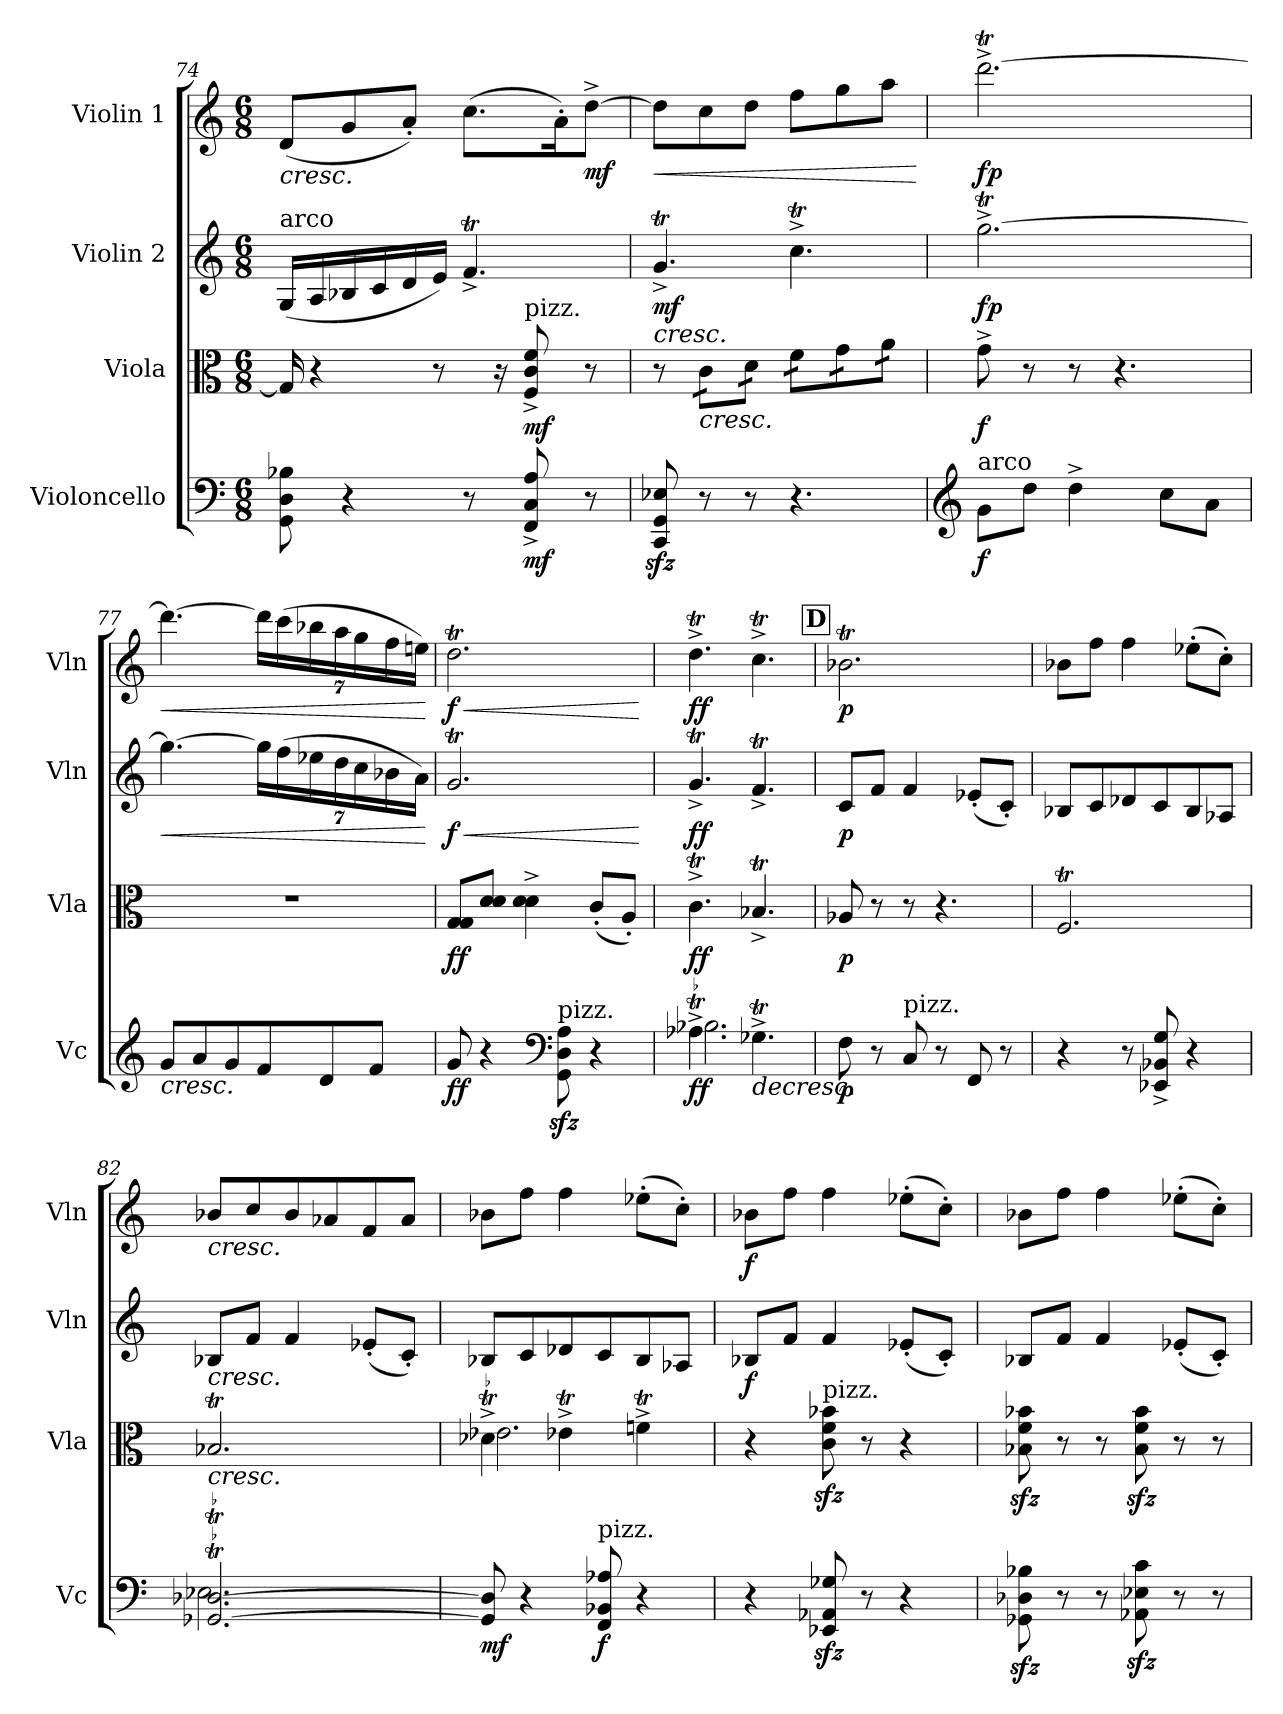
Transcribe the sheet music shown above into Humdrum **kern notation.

**kern	**dynam	**kern	**dynam	**kern	**dynam	**kern	**dynam
*part4	*part4	*part3	*part3	*part2	*part2	*part1	*part1
*staff4	*staff4	*staff3	*staff3	*staff2	*staff2	*staff1	*staff1
*I"Violoncello	*	*I"Viola	*	*I"Violin 2	*	*I"Violin 1	*
*I'Vc	*	*I'Vla	*	*I'Vln	*	*I'Vln	*
*clefF4	*	*clefC3	*	*clefG2	*	*clefG2	*
*k[]	*	*k[]	*	*k[]	*	*k[]	*
*M6/8	*	*M6/8	*	*M6/8	*	*M6/8	*
=74	=74	=74	=74	=74	=74	=74	=74
!	!	!	!	!LO:TX:a:t=arco	!	!	!
!	!	!	!	!	!	!	!LO:HP:b
8GG\ 8D\ 8B-X\	.	16G/]	.	(16G/LL	.	(8d/L	<
.	.	4r	.	16A/	.	.	.
4r	.	.	.	16B-X/	.	8g/	.
.	.	.	.	16c/	.	.	.
.	.	.	.	16d/	.	8a'/J)	.
.	.	8r	.	16e/JJ)	.	.	.
8r	.	.	.	4.fT^/	.	(8.cc\L	.
.	.	16r	.	.	.	.	.
!	!	!LO:TX:a:t=pizz.	!	!	!	!	!
!	!LO:DY:b	!	!LO:DY:b	!	!	!	!
8FF/^ 8C/^ 8A/^	mf	8F/^ 8c/^ 8f/^	mf	.	.	.	.
.	.	.	.	.	.	16a'\K)	.
!	!	!	!	!	!	!	!LO:DY:b
8r	.	8r	.	.	.	[8dd^\J	mf
=75	=75	=75	=75	=75	=75	=75	=75
!	!	!	!	!	!LO:HP:b	!	!LO:HP:b
!	!	!	!	!	!LO:DY:n=1:b	!	!
8CC/zz< 8GG/zz< 8E-X/zz<	.	8r	.	4.gT^/	< mf	8dd\L]	<
!	!	!LO:TX:a:t=arco	!	!	!	!	!
!	!	!	!LO:HP:b	!	!	!	!
*	*	*tremolo	*	*	*	*	*
8r	.	16c\LL	<	.	.	8cc\	.
.	.	16c\	.	.	.	.	.
8r	.	16d\	.	.	.	8dd\J	.
.	.	16d\JJ	.	.	.	.	.
4.r	.	16f\LL	.	4.ccT^\	.	8ff\L	.
.	.	16f\	.	.	.	.	.
.	.	16g\	.	.	.	8gg\	.
.	.	16g\	.	.	.	.	.
.	.	16a\	.	.	.	8aa\J	.
.	.	16a\JJ	.	.	.	.	.
*	*	*Xtremolo	*	*	*	*	*
.	.	.	.	.	.	.	[
!!LO:LB:g=z
=76	=76	=76	=76	=76	=76	=76	=76
*clefG2	*	*	*	*	*	*	*
!LO:TX:a:t=arco	!	!	!	!	!	!	!
!	!LO:DY:b	!	!LO:DY:b	!	!LO:DY:b	!	!LO:DY:b
8g\L	f	8g^\	f	[2.ggT^\	fp	[2.dddT^\	fp
8dd\J	.	8r	.	.	.	.	.
4dd^\	.	8r	.	.	.	.	.
.	.	4.r	.	.	.	.	.
8cc\L	.	.	.	.	.	.	.
8a\J	.	.	.	.	.	.	.
=77	=77	=77	=77	=77	=77	=77	=77
!	!LO:HP:b	!	!	!	!LO:HP:b	!	!LO:HP:b
8g/L	<	2.r	.	4.ggTTT\_	<	4.dddTTT\_	<
8a/	.	.	.	.	.	.	.
8g/	.	.	.	.	.	.	.
*	*	*	*	*	*	*Xbrackettup	*
8f/	.	.	.	56%3gg\LL]	.	56%3ddd\LL]	.
.	.	.	.	(56%3ff\	.	(56%3ccc\	.
.	.	.	.	56%3ee-X\	.	56%3bb-X\	.
8d/	.	.	.	.	.	.	.
.	.	.	.	56%3dd\	.	56%3aa\	.
.	.	.	.	56%3cc\	.	56%3gg\	.
8f/J	.	.	.	.	.	.	.
.	.	.	.	56%3b-X\	.	56%3ff\	.
.	.	.	.	56%3a\JJ)	.	56%3een\JJ)	.
.	.	.	.	.	[	.	[
=78	=78	=78	=78	=78	=78	=78	=78
!	!LO:DY:b	!	!LO:DY:b	!	!LO:HP:b	!	!LO:HP:b
!	!	!	!	!	!LO:DY:n=1:b	!	!LO:DY:n=1:b
8g/	ff	8G/ 8G/L	ff	2.gT/	< f	2.ddT\	< f
4r	.	8d/ 8d/J	.	.	.	.	.
.	.	4d\^ 4d\^	.	.	.	.	.
*clefF4	*	*	*	*	*	*	*
!LO:TX:a:t=pizz.	!	!	!	!	!	!	!
8GG\zz< 8D\zz< 8A\zz<	.	.	.	.	.	.	.
4r	.	(8c'/L	.	.	.	.	.
.	.	8A'/J)	.	.	.	.	.
.	.	.	.	.	[	.	[
=79	=79	=79	=79	=79	=79	=79	=79
!LO:TX:a:t=arco	!	!	!	!	!	!	!
!LO:TR:acc=-	!LO:DY:b	!	!LO:DY:b	!	!LO:DY:b	!	!LO:DY:b
*^	*	*	*	*	*	*	*
4.A-XT^\	2.B-X	ff	4.cT^\	ff	4.gT^/	ff	4.ddT^\	ff
!	!	!LO:HP:b	!	!	!	!	!	!
4.G-XT^\	.	>	4.B-XT^/	.	4.fT^/	.	4.ccT^\	.
*v	*v	*	*	*	*	*	*	*
.	[	.	[	.	[	.	[
!!LO:REH:place=s1:a:B:cj:fs=14:t=D
=80	=80	=80	=80	=80	=80	=80	=80
!	!LO:DY:b	!	!LO:DY:b	!	!LO:DY:b	!	!LO:DY:b
8F\	p	8A-X/	p	8c/L	p	2.b-XT\	p
8r	.	8r	.	8f/J	.	.	.
!LO:TX:a:t=pizz.	!	!	!	!	!	!	!
8C/	.	8r	.	4f/	.	.	.
8r	.	4.r	.	.	.	.	.
8FF/	.	.	.	(8e-X'/L	.	.	.
8r	.	.	.	8c'/J)	.	.	.
!!LO:LB:g=z
=81	=81	=81	=81	=81	=81	=81	=81
4r	.	2.FT/	.	8B-X/L	.	8b-X\L	.
.	.	.	.	8c/	.	8ff\J	.
8r	.	.	.	8d-X/	.	4ff\	.
8EE-X/^ 8BB-X/^ 8G/^	.	.	.	8c/	.	.	.
4r	.	.	.	8B-/	.	(8ee-X'\L	.
.	.	.	.	8A-X/J	.	8cc'\J)	.
=82	=82	=82	=82	=82	=82	=82	=82
!	!	!	!	!	!	!LO:TX:b:i:t=cresc.	!
!	!	!	!	!LO:TX:b:i:t=cresc.	!	!	!
!	!	!LO:TX:b:i:t=cresc.	!	!	!	!	!
!LO:TX:a:t=arco	!	!	!	!	!	!	!
!LO:TR:acc=-	!	!	!	!	!	!	!
*^	*	*	*	*	*	*	*
[2.GG-X/T [2.D-X/T	2.E-X	.	2.B-XT/	.	8B-X/L	.	8b-X/L	.
.	.	.	.	.	8f/J	.	8cc/	.
.	.	.	.	.	4f/	.	8b-/	.
.	.	.	.	.	.	.	8a-X/	.
.	.	.	.	.	(8e-X'/L	.	8f/	.
.	.	.	.	.	8c'/J)	.	8a-/J	.
*v	*v	*	*	*	*	*	*	*
.	]	.	.	.	.	.	.
=83	=83	=83	=83	=83	=83	=83	=83
!	!LO:DY:b	!LO:TR:acc=-	!	!	!	!	!
*	*	*^	*	*	*	*	*
8GG-/] 8D-/]	mf	4d-XT^\	2.e-X	.	8B-X/L	.	8b-X\L	.
4r	.	.	.	.	8c/	.	8ff\J	.
.	.	4e-XT^\	.	.	8d-X/	.	4ff\	.
!LO:TX:a:t=pizz.	!	!	!	!	!	!	!	!
!	!LO:DY:b	!	!	!	!	!	!	!
8FF/ 8BB-X/ 8A-X/	f	.	.	.	8c/	.	.	.
4r	.	4fnT^\	.	.	8B-/	.	(8ee-X'\L	.
.	.	.	.	.	8A-X/J	.	8cc'\J)	.
*	*	*v	*v	*	*	*	*	*
=84	=84	=84	=84	=84	=84	=84	=84
!	!	!	!	!	!LO:DY:b	!	!LO:DY:b
4r	.	4r	.	8B-X/L	f	8b-X\L	f
.	.	.	.	8f/J	.	8ff\J	.
!	!	!LO:TX:a:t=pizz.	!	!	!	!	!
8EE-X/zz< 8AA-X/zz< 8G-X/zz<	.	8c\zz< 8f\zz< 8b-X\zz<	.	4f/	.	4ff\	.
8r	.	8r	.	.	.	.	.
4r	.	4r	.	(8e-X'/L	.	(8ee-X'\L	.
.	.	.	.	8c'/J)	.	8cc'\J)	.
=85	=85	=85	=85	=85	=85	=85	=85
8GG-X\zz< 8D-X\zz< 8B-X\zz<	.	8B-X\zz< 8f\zz< 8b-X\zz<	.	8B-X/L	.	8b-X\L	.
8r	.	8r	.	8f/J	.	8ff\J	.
8r	.	8r	.	4f/	.	4ff\	.
8AA-X\zz< 8E-X\zz< 8c\zz<	.	8B-\zz< 8f\zz< 8b-\zz<	.	.	.	.	.
8r	.	8r	.	(8e-X'/L	.	(8ee-X'\L	.
8r	.	8r	.	8c'/J)	.	8cc'\J)	.
=	=	=	=	=	=	=	=
*-	*-	*-	*-	*-	*-	*-	*-
